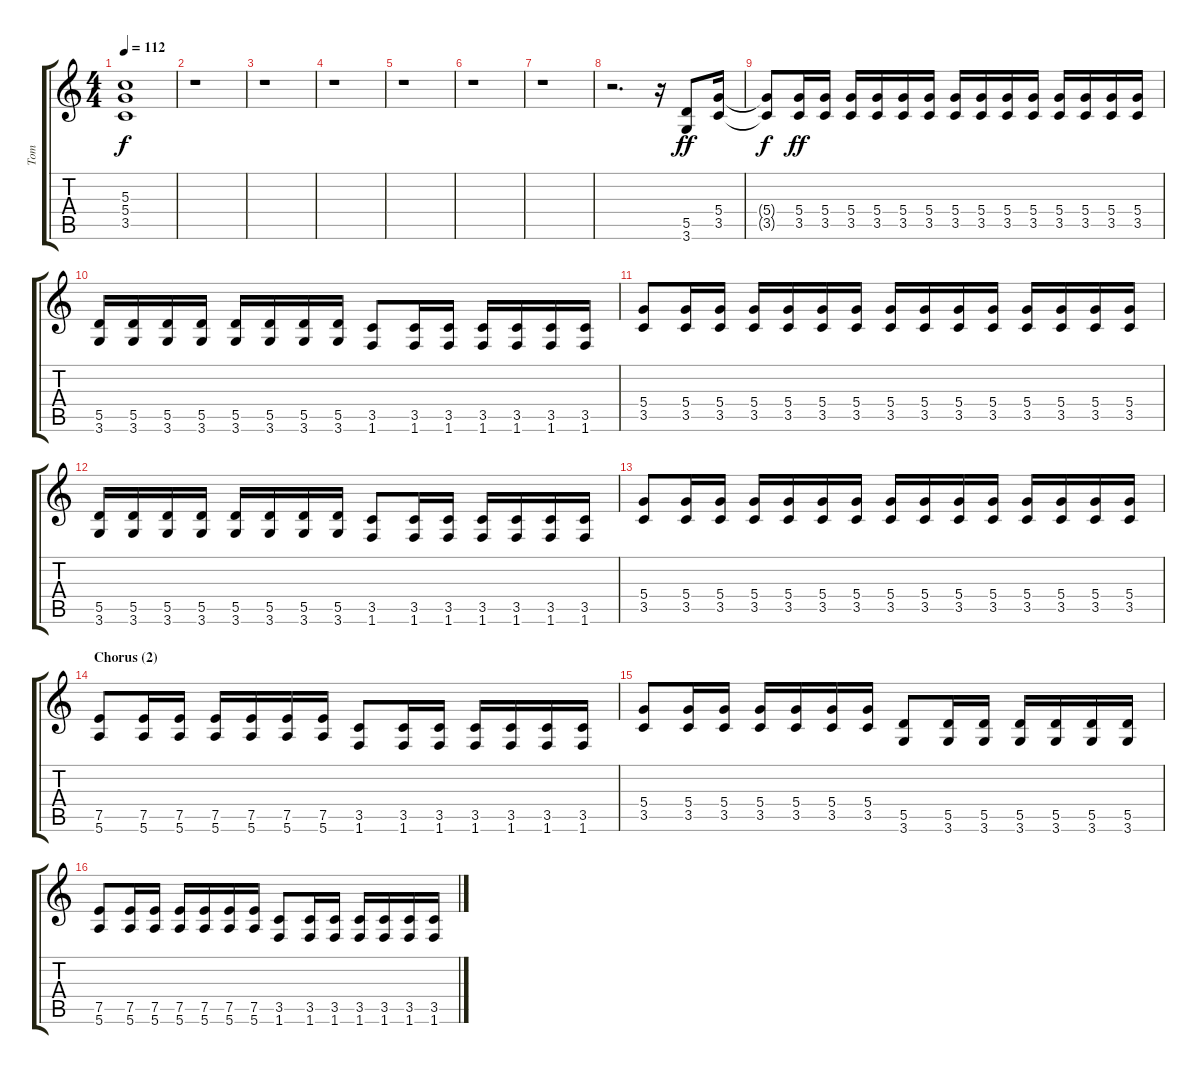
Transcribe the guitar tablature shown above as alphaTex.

\track ("Tom" "Tom") {instrument overdrivenguitar}
\staff {score tabs}
\tuning (E4 B3 G3 D3 A2 E2) {hide}
\ts (4 4)
\tempo 112
\clef g2
\ks c
(5.3{t} 5.4{t} 3.5{t}).1{dy f} |
r.1 |
r.1 |
r.1 |
r.1 |
r.1 |
r.1 |
r.2{d volume 12} r.16 (5.5 3.6).8{dy ff} (5.4 3.5).16 |
(5.4{t} 3.5{t}).8{dy f} (5.4 3.5).16{dy ff} (5.4 3.5).16 (5.4 3.5).16 (5.4 3.5).16 (5.4 3.5).16 (5.4 3.5).16 (5.4 3.5).16 (5.4 3.5).16 (5.4 3.5).16 (5.4 3.5).16 (5.4 3.5).16 (5.4 3.5).16 (5.4 3.5).16 (5.4 3.5).16 |
(5.5 3.6).16 (5.5 3.6).16 (5.5 3.6).16 (5.5 3.6).16 (5.5 3.6).16 (5.5 3.6).16 (5.5 3.6).16 (5.5 3.6).16 (3.5 1.6).8 (3.5 1.6).16 (3.5 1.6).16 (3.5 1.6).16 (3.5 1.6).16 (3.5 1.6).16 (3.5 1.6).16 |
(5.4 3.5).8 (5.4 3.5).16 (5.4 3.5).16 (5.4 3.5).16 (5.4 3.5).16 (5.4 3.5).16 (5.4 3.5).16 (5.4 3.5).16 (5.4 3.5).16 (5.4 3.5).16 (5.4 3.5).16 (5.4 3.5).16 (5.4 3.5).16 (5.4 3.5).16 (5.4 3.5).16 |
(5.5 3.6).16 (5.5 3.6).16 (5.5 3.6).16 (5.5 3.6).16 (5.5 3.6).16 (5.5 3.6).16 (5.5 3.6).16 (5.5 3.6).16 (3.5 1.6).8 (3.5 1.6).16 (3.5 1.6).16 (3.5 1.6).16 (3.5 1.6).16 (3.5 1.6).16 (3.5 1.6).16 |
(5.4 3.5).8 (5.4 3.5).16 (5.4 3.5).16 (5.4 3.5).16 (5.4 3.5).16 (5.4 3.5).16 (5.4 3.5).16 (5.4 3.5).16 (5.4 3.5).16 (5.4 3.5).16 (5.4 3.5).16 (5.4 3.5).16 (5.4 3.5).16 (5.4 3.5).16 (5.4 3.5).16 |
\section ("" "Chorus (2)")
(7.5 5.6).8 (7.5 5.6).16 (7.5 5.6).16 (7.5 5.6).16 (7.5 5.6).16 (7.5 5.6).16 (7.5 5.6).16 (3.5 1.6).8 (3.5 1.6).16 (3.5 1.6).16 (3.5 1.6).16 (3.5 1.6).16 (3.5 1.6).16 (3.5 1.6).16 |
(5.4 3.5).8 (5.4 3.5).16 (5.4 3.5).16 (5.4 3.5).16 (5.4 3.5).16 (5.4 3.5).16 (5.4 3.5).16 (5.5 3.6).8 (5.5 3.6).16 (5.5 3.6).16 (5.5 3.6).16 (5.5 3.6).16 (5.5 3.6).16 (5.5 3.6).16 |
(7.5 5.6).8 (7.5 5.6).16 (7.5 5.6).16 (7.5 5.6).16 (7.5 5.6).16 (7.5 5.6).16 (7.5 5.6).16 (3.5 1.6).8 (3.5 1.6).16 (3.5 1.6).16 (3.5 1.6).16 (3.5 1.6).16 (3.5 1.6).16 (3.5 1.6).16
